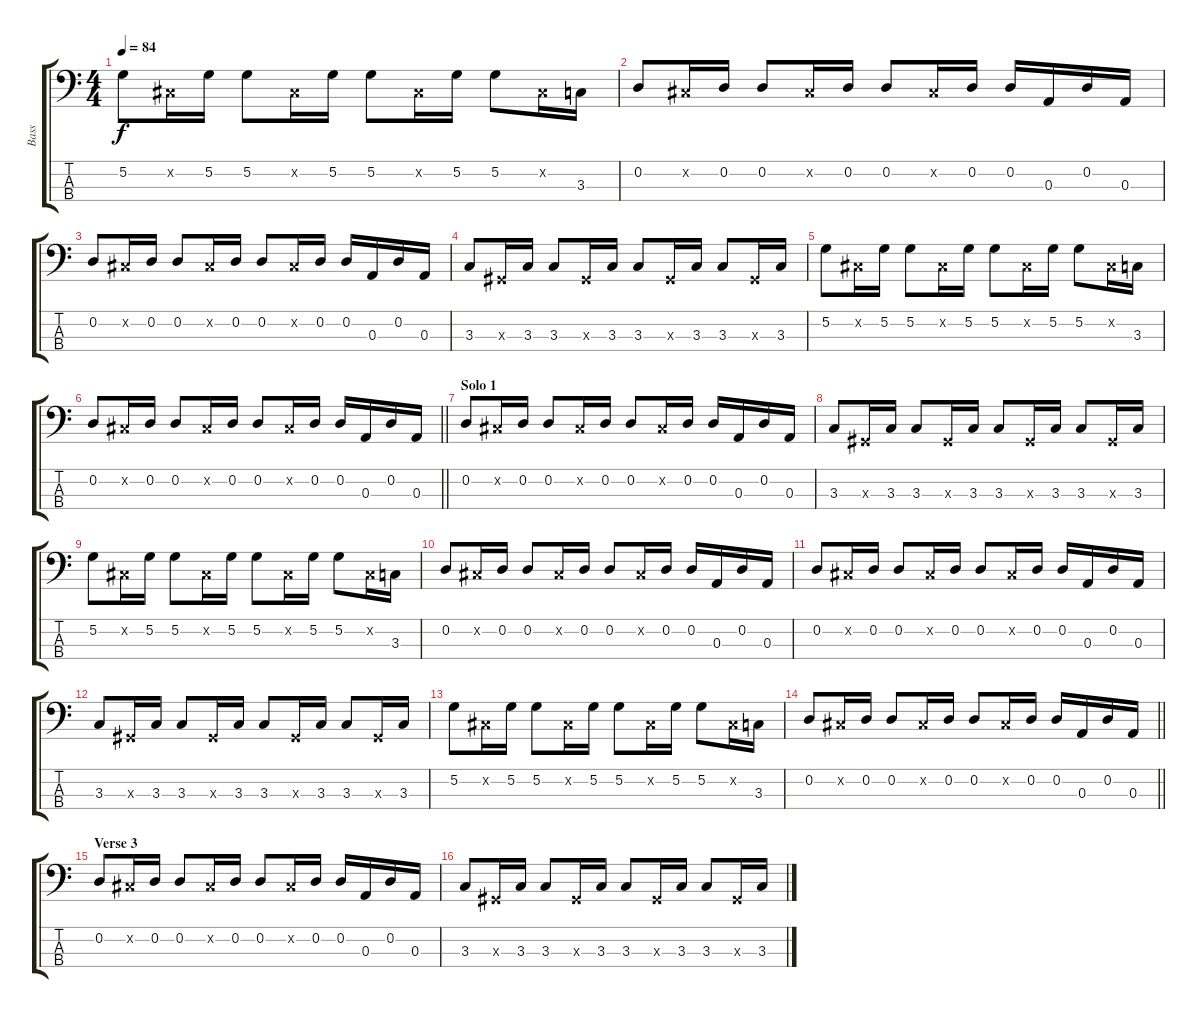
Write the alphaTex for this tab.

\track ("Bass" "Bass") {instrument electricbassfinger}
\staff {score tabs}
\tuning (G2 D2 A1 E1) {hide}
\ts (4 4)
\tempo 84
\clef f4
\ks c
5.2.8{dy f} -1.2{x}.16 5.2.16 5.2.8 -1.2{x}.16 5.2.16 5.2.8 -1.2{x}.16 5.2.16 5.2.8 -1.2{x}.16 3.3.16 |
0.2.8 -1.2{x}.16 0.2.16 0.2.8 -1.2{x}.16 0.2.16 0.2.8 -1.2{x}.16 0.2.16 0.2.16 0.3.16 0.2.16 0.3.16 |
0.2.8 -1.2{x}.16 0.2.16 0.2.8 -1.2{x}.16 0.2.16 0.2.8 -1.2{x}.16 0.2.16 0.2.16 0.3.16 0.2.16 0.3.16 |
3.3.8 -1.3{x}.16 3.3.16 3.3.8 -1.3{x}.16 3.3.16 3.3.8 -1.3{x}.16 3.3.16 3.3.8 -1.3{x}.16 3.3.16 |
5.2.8 -1.2{x}.16 5.2.16 5.2.8 -1.2{x}.16 5.2.16 5.2.8 -1.2{x}.16 5.2.16 5.2.8 -1.2{x}.16 3.3.16 |
\barLineRight lightlight
0.2.8 -1.2{x}.16 0.2.16 0.2.8 -1.2{x}.16 0.2.16 0.2.8 -1.2{x}.16 0.2.16 0.2.16 0.3.16 0.2.16 0.3.16 |
\section ("" "Solo 1")
0.2.8 -1.2{x}.16 0.2.16 0.2.8 -1.2{x}.16 0.2.16 0.2.8 -1.2{x}.16 0.2.16 0.2.16 0.3.16 0.2.16 0.3.16 |
3.3.8 -1.3{x}.16 3.3.16 3.3.8 -1.3{x}.16 3.3.16 3.3.8 -1.3{x}.16 3.3.16 3.3.8 -1.3{x}.16 3.3.16 |
5.2.8 -1.2{x}.16 5.2.16 5.2.8 -1.2{x}.16 5.2.16 5.2.8 -1.2{x}.16 5.2.16 5.2.8 -1.2{x}.16 3.3.16 |
0.2.8 -1.2{x}.16 0.2.16 0.2.8 -1.2{x}.16 0.2.16 0.2.8 -1.2{x}.16 0.2.16 0.2.16 0.3.16 0.2.16 0.3.16 |
0.2.8 -1.2{x}.16 0.2.16 0.2.8 -1.2{x}.16 0.2.16 0.2.8 -1.2{x}.16 0.2.16 0.2.16 0.3.16 0.2.16 0.3.16 |
3.3.8 -1.3{x}.16 3.3.16 3.3.8 -1.3{x}.16 3.3.16 3.3.8 -1.3{x}.16 3.3.16 3.3.8 -1.3{x}.16 3.3.16 |
5.2.8 -1.2{x}.16 5.2.16 5.2.8 -1.2{x}.16 5.2.16 5.2.8 -1.2{x}.16 5.2.16 5.2.8 -1.2{x}.16 3.3.16 |
\barLineRight lightlight
0.2.8 -1.2{x}.16 0.2.16 0.2.8 -1.2{x}.16 0.2.16 0.2.8 -1.2{x}.16 0.2.16 0.2.16 0.3.16 0.2.16 0.3.16 |
\section ("" "Verse 3")
0.2.8 -1.2{x}.16 0.2.16 0.2.8 -1.2{x}.16 0.2.16 0.2.8 -1.2{x}.16 0.2.16 0.2.16 0.3.16 0.2.16 0.3.16 |
3.3.8 -1.3{x}.16 3.3.16 3.3.8 -1.3{x}.16 3.3.16 3.3.8 -1.3{x}.16 3.3.16 3.3.8 -1.3{x}.16 3.3.16
